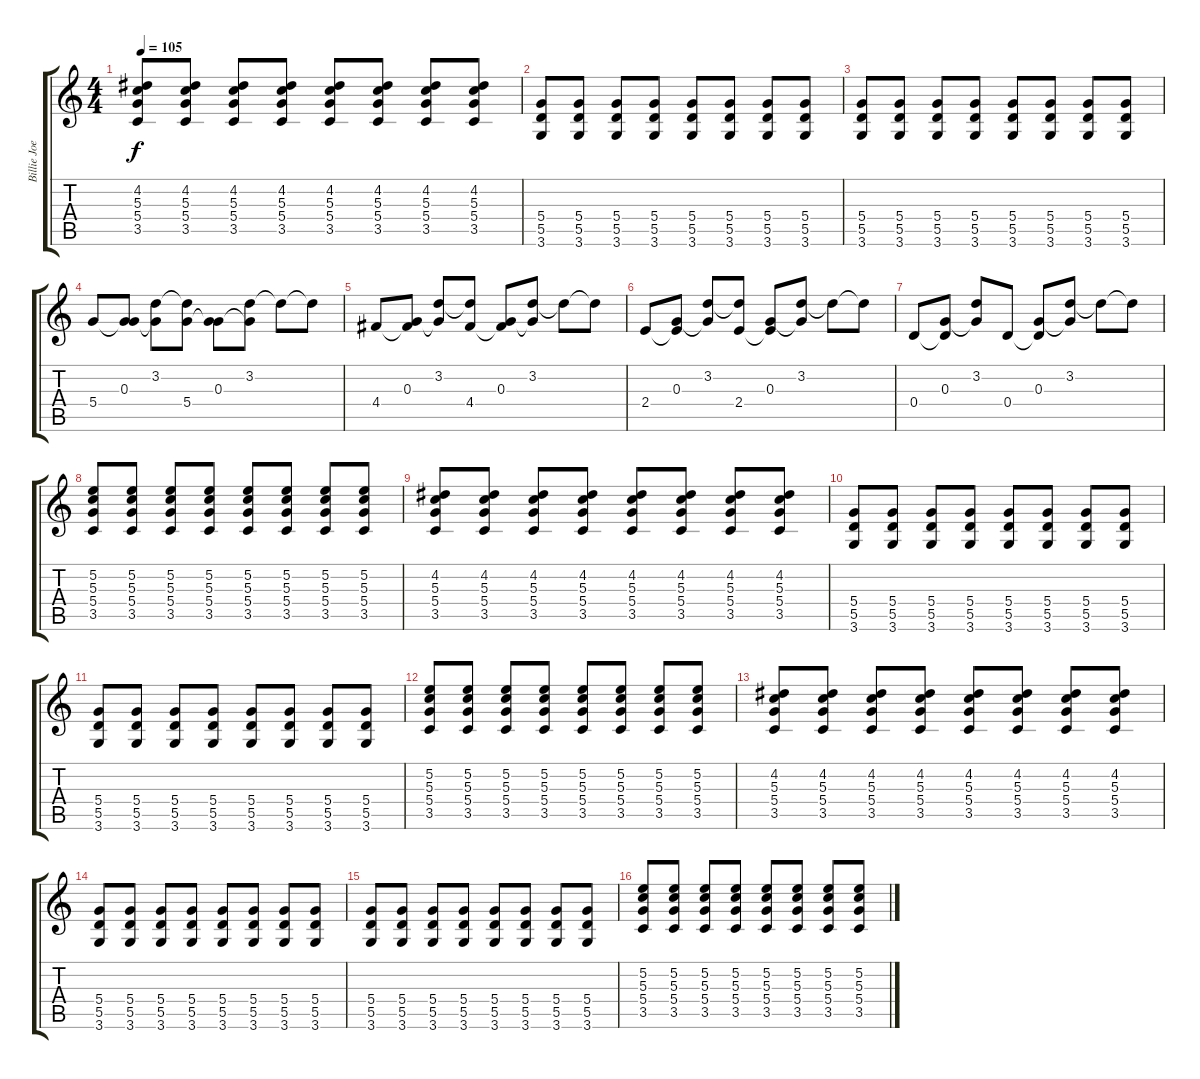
\track ("Billie Joe" "Billie Joe") {instrument distortionguitar}
\staff {score tabs}
\tuning (E4 B3 G3 D3 A2 E2) {hide}
\ts (4 4)
\tempo 105
\clef g2
\ks c
(4.2 5.3 5.4 3.5).8{dy f} (4.2 5.3 5.4 3.5).8 (4.2 5.3 5.4 3.5).8 (4.2 5.3 5.4 3.5).8 (4.2 5.3 5.4 3.5).8 (4.2 5.3 5.4 3.5).8 (4.2 5.3 5.4 3.5).8 (4.2 5.3 5.4 3.5).8 |
(5.4 5.5 3.6).8 (5.4 5.5 3.6).8 (5.4 5.5 3.6).8 (5.4 5.5 3.6).8 (5.4 5.5 3.6).8 (5.4 5.5 3.6).8 (5.4 5.5 3.6).8 (5.4 5.5 3.6).8 |
(5.4 5.5 3.6).8 (5.4 5.5 3.6).8 (5.4 5.5 3.6).8 (5.4 5.5 3.6).8 (5.4 5.5 3.6).8 (5.4 5.5 3.6).8 (5.4 5.5 3.6).8 (5.4 5.5 3.6).8 |
5.4.8 (0.3 5.4{t}).8 (3.2 0.3{t}).8 (3.2{t} 5.4).8 (0.3 5.4{t}).8 (3.2 0.3{t}).8 3.2{t}.8 3.2{t}.8 |
4.4.8 (0.3 4.4{t}).8 (3.2 0.3{t}).8 (3.2{t} 4.4).8 (0.3 4.4{t}).8 (3.2 0.3{t}).8 3.2{t}.8 3.2{t}.8 |
2.4.8 (0.3 2.4{t}).8 (3.2 0.3{t}).8 (3.2{t} 2.4).8 (0.3 2.4{t}).8 (3.2 0.3{t}).8 3.2{t}.8 3.2{t}.8 |
0.4.8 (0.3 0.4{t}).8 (3.2 0.3{t}).8 0.4.8 (0.3 0.4{t}).8 (3.2 0.3{t}).8 3.2{t}.8 3.2{t}.8 |
(5.2 5.3 5.4 3.5).8 (5.2 5.3 5.4 3.5).8 (5.2 5.3 5.4 3.5).8 (5.2 5.3 5.4 3.5).8 (5.2 5.3 5.4 3.5).8 (5.2 5.3 5.4 3.5).8 (5.2 5.3 5.4 3.5).8 (5.2 5.3 5.4 3.5).8 |
(4.2 5.3 5.4 3.5).8 (4.2 5.3 5.4 3.5).8 (4.2 5.3 5.4 3.5).8 (4.2 5.3 5.4 3.5).8 (4.2 5.3 5.4 3.5).8 (4.2 5.3 5.4 3.5).8 (4.2 5.3 5.4 3.5).8 (4.2 5.3 5.4 3.5).8 |
(5.4 5.5 3.6).8 (5.4 5.5 3.6).8 (5.4 5.5 3.6).8 (5.4 5.5 3.6).8 (5.4 5.5 3.6).8 (5.4 5.5 3.6).8 (5.4 5.5 3.6).8 (5.4 5.5 3.6).8 |
(5.4 5.5 3.6).8 (5.4 5.5 3.6).8 (5.4 5.5 3.6).8 (5.4 5.5 3.6).8 (5.4 5.5 3.6).8 (5.4 5.5 3.6).8 (5.4 5.5 3.6).8 (5.4 5.5 3.6).8 |
(5.2 5.3 5.4 3.5).8 (5.2 5.3 5.4 3.5).8 (5.2 5.3 5.4 3.5).8 (5.2 5.3 5.4 3.5).8 (5.2 5.3 5.4 3.5).8 (5.2 5.3 5.4 3.5).8 (5.2 5.3 5.4 3.5).8 (5.2 5.3 5.4 3.5).8 |
(4.2 5.3 5.4 3.5).8 (4.2 5.3 5.4 3.5).8 (4.2 5.3 5.4 3.5).8 (4.2 5.3 5.4 3.5).8 (4.2 5.3 5.4 3.5).8 (4.2 5.3 5.4 3.5).8 (4.2 5.3 5.4 3.5).8 (4.2 5.3 5.4 3.5).8 |
(5.4 5.5 3.6).8 (5.4 5.5 3.6).8 (5.4 5.5 3.6).8 (5.4 5.5 3.6).8 (5.4 5.5 3.6).8 (5.4 5.5 3.6).8 (5.4 5.5 3.6).8 (5.4 5.5 3.6).8 |
(5.4 5.5 3.6).8 (5.4 5.5 3.6).8 (5.4 5.5 3.6).8 (5.4 5.5 3.6).8 (5.4 5.5 3.6).8 (5.4 5.5 3.6).8 (5.4 5.5 3.6).8 (5.4 5.5 3.6).8 |
(5.2 5.3 5.4 3.5).8 (5.2 5.3 5.4 3.5).8 (5.2 5.3 5.4 3.5).8 (5.2 5.3 5.4 3.5).8 (5.2 5.3 5.4 3.5).8 (5.2 5.3 5.4 3.5).8 (5.2 5.3 5.4 3.5).8 (5.2 5.3 5.4 3.5).8
